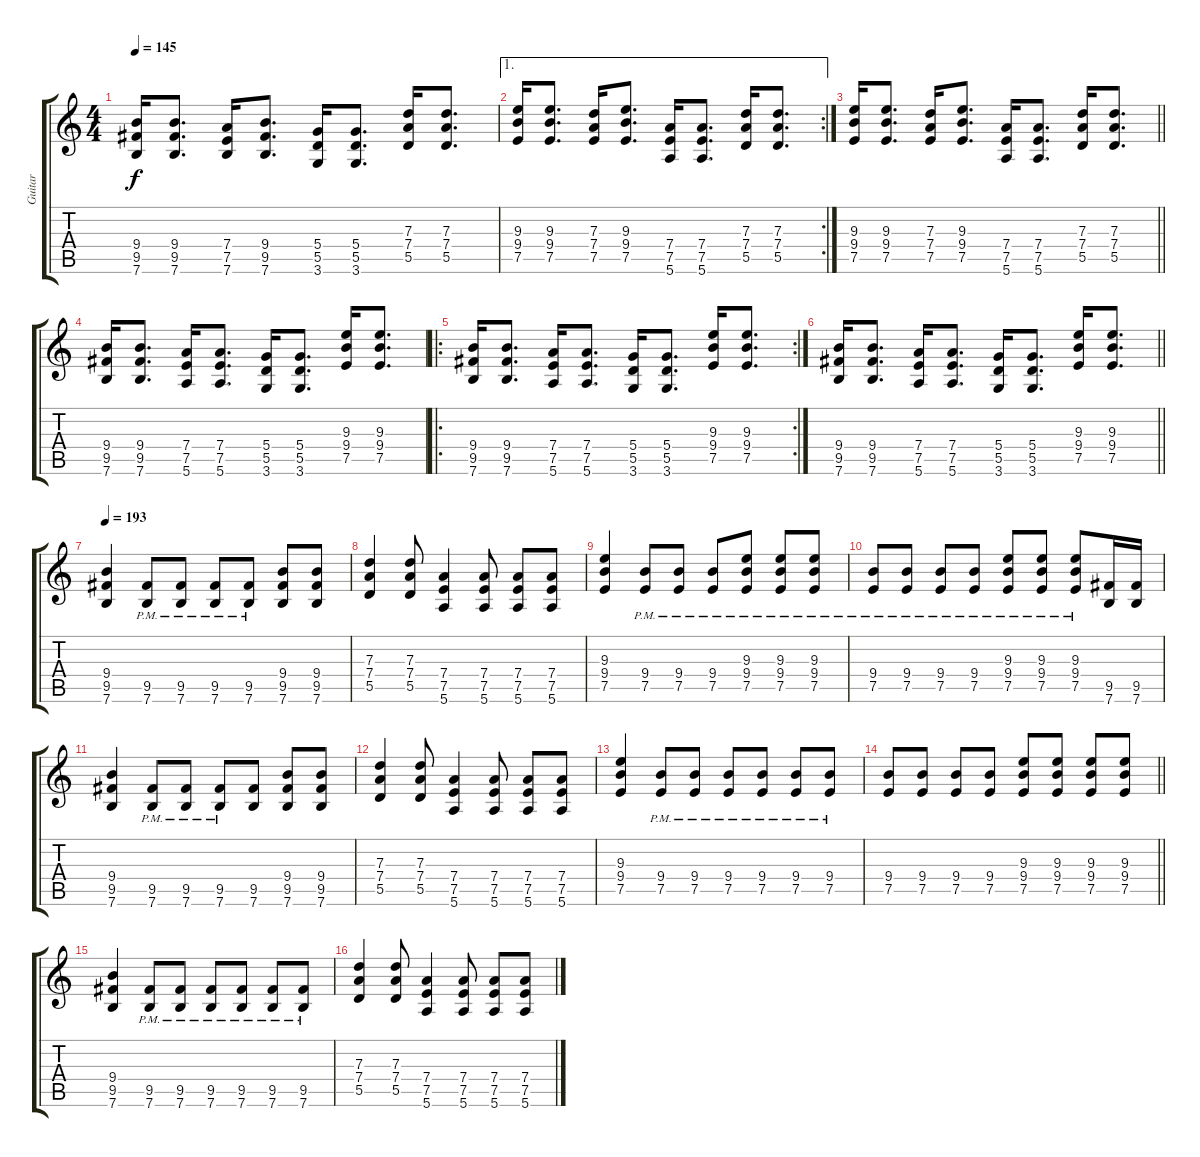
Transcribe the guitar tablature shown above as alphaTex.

\track ("Guitar" "Guitar") {instrument distortionguitar}
\staff {score tabs}
\tuning (E4 B3 G3 D3 A2 E2) {hide}
\ts (4 4)
\tempo 145
\clef g2
\ks c
(9.4 9.5 7.6).16{dy f} (9.4 9.5 7.6).8{d} (7.4 7.5 7.6).16 (9.4 9.5 7.6).8{d} (5.4 5.5 3.6).16 (5.4 5.5 3.6).8{d} (7.3 7.4 5.5).16 (7.3 7.4 5.5).8{d} |
\ae 1
\rc 2
(9.3 9.4 7.5).16 (9.3 9.4 7.5).8{d} (7.3 7.4 7.5).16 (9.3 9.4 7.5).8{d} (7.4 7.5 5.6).16 (7.4 7.5 5.6).8{d} (7.3 7.4 5.5).16 (7.3 7.4 5.5).8{d} |
\barLineRight lightlight
(9.3 9.4 7.5).16 (9.3 9.4 7.5).8{d} (7.3 7.4 7.5).16 (9.3 9.4 7.5).8{d} (7.4 7.5 5.6).16 (7.4 7.5 5.6).8{d} (7.3 7.4 5.5).16 (7.3 7.4 5.5).8{d} |
\section ("" "")
(9.4 9.5 7.6).16 (9.4 9.5 7.6).8{d} (7.4 7.5 5.6).16 (7.4 7.5 5.6).8{d} (5.4 5.5 3.6).16 (5.4 5.5 3.6).8{d} (9.3 9.4 7.5).16 (9.3 9.4 7.5).8{d} |
\ro
\rc 2
(9.4 9.5 7.6).16 (9.4 9.5 7.6).8{d} (7.4 7.5 5.6).16 (7.4 7.5 5.6).8{d} (5.4 5.5 3.6).16 (5.4 5.5 3.6).8{d} (9.3 9.4 7.5).16 (9.3 9.4 7.5).8{d} |
\barLineRight lightlight
(9.4 9.5 7.6).16 (9.4 9.5 7.6).8{d} (7.4 7.5 5.6).16 (7.4 7.5 5.6).8{d} (5.4 5.5 3.6).16 (5.4 5.5 3.6).8{d} (9.3 9.4 7.5).16 (9.3 9.4 7.5).8{d} |
\section ("" "")
\tempo 193
(9.4 9.5 7.6).4 (9.5{pm} 7.6{pm}).8 (9.5{pm} 7.6{pm}).8 (9.5{pm} 7.6{pm}).8 (9.5{pm} 7.6{pm}).8 (9.4 9.5 7.6).8 (9.4 9.5 7.6).8 |
(7.3 7.4 5.5).4 (7.3 7.4 5.5).8 (7.4 7.5 5.6).4 (7.4 7.5 5.6).8 (7.4 7.5 5.6).8 (7.4 7.5 5.6).8 |
(9.3 9.4 7.5).4 (9.4{pm} 7.5{pm}).8 (9.4{pm} 7.5{pm}).8 (9.4{pm} 7.5{pm}).8 (9.3{pm} 9.4{pm} 7.5{pm}).8 (9.3{pm} 9.4{pm} 7.5{pm}).8 (9.3{pm} 9.4{pm} 7.5{pm}).8 |
(9.4{pm} 7.5{pm}).8 (9.4{pm} 7.5{pm}).8 (9.4{pm} 7.5{pm}).8 (9.4{pm} 7.5{pm}).8 (9.3{pm} 9.4{pm} 7.5{pm}).8 (9.3{pm} 9.4{pm} 7.5{pm}).8 (9.3{pm} 9.4{pm} 7.5{pm}).8 (9.5 7.6).16 (9.5 7.6).16 |
(9.4 9.5 7.6).4 (9.5{pm} 7.6{pm}).8 (9.5{pm} 7.6{pm}).8 (9.5{pm} 7.6{pm}).8 (9.5 7.6).8 (9.4 9.5 7.6).8 (9.4 9.5 7.6).8 |
(7.3 7.4 5.5).4 (7.3 7.4 5.5).8 (7.4 7.5 5.6).4 (7.4 7.5 5.6).8 (7.4 7.5 5.6).8 (7.4 7.5 5.6).8 |
(9.3 9.4 7.5).4 (9.4{pm} 7.5{pm}).8 (9.4{pm} 7.5{pm}).8 (9.4{pm} 7.5{pm}).8 (9.4{pm} 7.5{pm}).8 (9.4{pm} 7.5{pm}).8 (9.4{pm} 7.5{pm}).8 |
\barLineRight lightlight
(9.4 7.5).8 (9.4 7.5).8 (9.4 7.5).8 (9.4 7.5).8 (9.3 9.4 7.5).8 (9.3 9.4 7.5).8 (9.3 9.4 7.5).8 (9.3 9.4 7.5).8 |
\section ("" "")
(9.4 9.5 7.6).4 (9.5{pm} 7.6{pm}).8 (9.5{pm} 7.6{pm}).8 (9.5{pm} 7.6{pm}).8 (9.5{pm} 7.6{pm}).8 (9.5{pm} 7.6{pm}).8 (9.5{pm} 7.6{pm}).8 |
(7.3 7.4 5.5).4 (7.3 7.4 5.5).8 (7.4 7.5 5.6).4 (7.4 7.5 5.6).8 (7.4 7.5 5.6).8 (7.4 7.5 5.6).8
